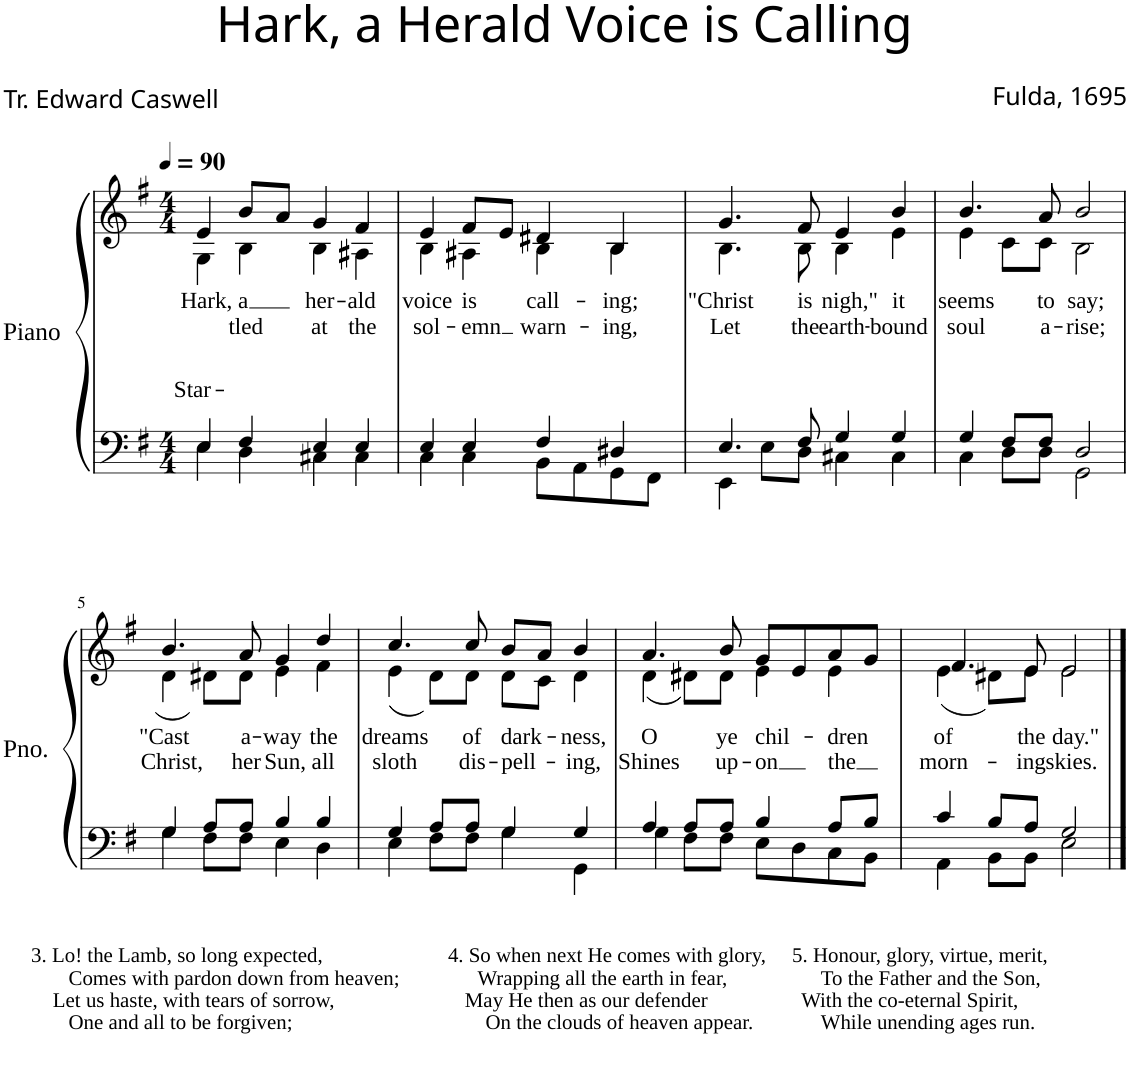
**kern	**kern	**text	**text	**text
*part1	*part1	*part1	*part1	*part1
*staff2	*staff1	*staff1	*staff1	*staff1
*I"Piano	*	*	*	*
*I'Pno.	*	*	*	*
*clefF4	*clefG2	*	*	*
*k[f#]	*k[f#]	*	*	*
*M4/4	*M4/4	*	*	*
*MM90	*MM90	*	*	*
=1	=1	=1	=1	=1
*^	*	*	*	*
!	!	!	!	!LO:LY:b	!LO:LY:b
*	*	*^	*	*	*
4E/	4E\	4e/	4G\	.	Hark,	Star-
!	!	!	!	!	!LO:LY:b	!LO:LY:b
4F#/	4D\	8b/L	4B\	.	a	-tled
.	.	8a/J	.	.	.	.
!	!	!	!	!	!LO:LY:b	!LO:LY:b
4E/	4C#X\	4g/	4B\	.	her-	at
!	!	!	!	!	!LO:LY:b	!LO:LY:b
4E/	4C#\	4f#/	4A#X\	.	-ald	the
=2	=2	=2	=2	=2	=2	=2
!	!	!	!	!	!LO:LY:b	!LO:LY:b
4E/	4C\	4e/	4B\	.	voice	sol-
!	!	!	!	!	!LO:LY:b	!LO:LY:b
4E/	4C\	8f#/L	4A#X\	.	is	-emn
.	.	8e/J	.	.	.	.
!	!	!	!	!	!LO:LY:b	!LO:LY:b
4F#/	8BB\L	4d#X/	4B\	.	call-	warn-
.	8AA\	.	.	.	.	.
!	!	!	!	!	!LO:LY:b	!LO:LY:b
4D#X/	8GG\	4B/	4B\	.	-ing;	-ing,
.	8FF#\J	.	.	.	.	.
=3	=3	=3	=3	=3	=3	=3
!	!	!	!	!	!LO:LY:b	!LO:LY:b
4.E/	4EE\	4.g/	4.B\	.	"Christ	Let
.	8E\L	.	.	.	.	.
!	!	!	!	!	!LO:LY:b	!LO:LY:b
8F#/	8D\J	8f#/	8B\	.	is	the
!	!	!	!	!	!LO:LY:b	!LO:LY:b
4G/	4C#X\	4e/	4B\	.	nigh,"	earth-
!	!	!	!	!	!LO:LY:b	!LO:LY:b
4G/	4C#\	4b/	4e\	.	it	-bound
=4	=4	=4	=4	=4	=4	=4
!	!	!	!	!	!LO:LY:b	!LO:LY:b
4G/	4C\	4.b/	4e\	.	seems	soul
8F#/L	8D\L	.	8c\L	.	.	.
!	!	!	!	!	!LO:LY:b	!LO:LY:b
8F#/J	8D\J	8a/	8c\J	.	to	a-
!	!	!	!	!	!LO:LY:b	!LO:LY:b
2D/	2GG\	2b/	2B\	.	say;	-rise;
!!LO:LB:g=z	!!
=5	=5	=5	=5	=5	=5	=5
!	!	!	!	!	!LO:LY:b	!LO:LY:b
4G/	4G\	4.b/	(4d\	.	"Cast	Christ,
8A/L	8F#\L	.	8d#X\L)	.	.	.
!	!	!	!	!	!LO:LY:b	!LO:LY:b
8A/J	8F#\J	8a/	8d#\J	.	a-	her
!	!	!	!	!	!LO:LY:b	!LO:LY:b
4B/	4E\	4g/	4e\	.	-way	Sun,
!	!	!	!	!	!LO:LY:b	!LO:LY:b
4B/	4D\	4dd/	4f#\	.	the	all
=6	=6	=6	=6	=6	=6	=6
!	!	!	!	!	!LO:LY:b	!LO:LY:b
4G/	4E\	4.cc/	(4e\	.	dreams	sloth
8A/L	8F#\L	.	8d\L)	.	.	.
!	!	!	!	!	!LO:LY:b	!LO:LY:b
8A/J	8F#\J	8cc/	8d\J	.	of	dis-
!	!	!	!	!	!LO:LY:b	!LO:LY:b
4G/	4G\	8b/L	8d\L	.	dark-	-pell-
.	.	8a/J	8c\J	.	.	.
!	!	!	!	!	!LO:LY:b	!LO:LY:b
4G/	4GG\	4b/	4d\	.	-ness,	-ing,
=7	=7	=7	=7	=7	=7	=7
!	!	!	!	!	!LO:LY:b	!LO:LY:b
4A/	4G\	4.a/	(4d\	.	O	Shines
8A/L	8F#\L	.	8d#X\L)	.	.	.
!	!	!	!	!	!LO:LY:b	!LO:LY:b
8A/J	8F#\J	8b/	8d#\J	.	ye	up-
!	!	!	!	!	!LO:LY:b	!LO:LY:b
4B/	8E\L	8g/L	4e\	.	chil-	-on
.	8D\	8e/	.	.	.	.
!	!	!	!	!	!LO:LY:b	!LO:LY:b
8A/L	8C\	8a/	4e\	.	-dren	the
8B/J	8BB\J	8g/J	.	.	.	.
=8	=8	=8	=8	=8	=8	=8
!	!	!	!	!	!LO:LY:b	!LO:LY:b
4c/	4AA\	4.f#/	(4e\	.	of	morn-
8B/L	8BB\L	.	8d#X\L)	.	.	.
!	!	!	!	!	!LO:LY:b	!LO:LY:b
8A/J	8BB\J	8e/	8e\J	.	the	-ing
!	!	!	!	!	!LO:LY:b	!LO:LY:b
2G/	2E\	2e/	2e\	.	day."	skies.
*v	*v	*	*	*	*	*
*	*v	*v	*	*	*
==	==	==	==	==
*-	*-	*-	*-	*-
